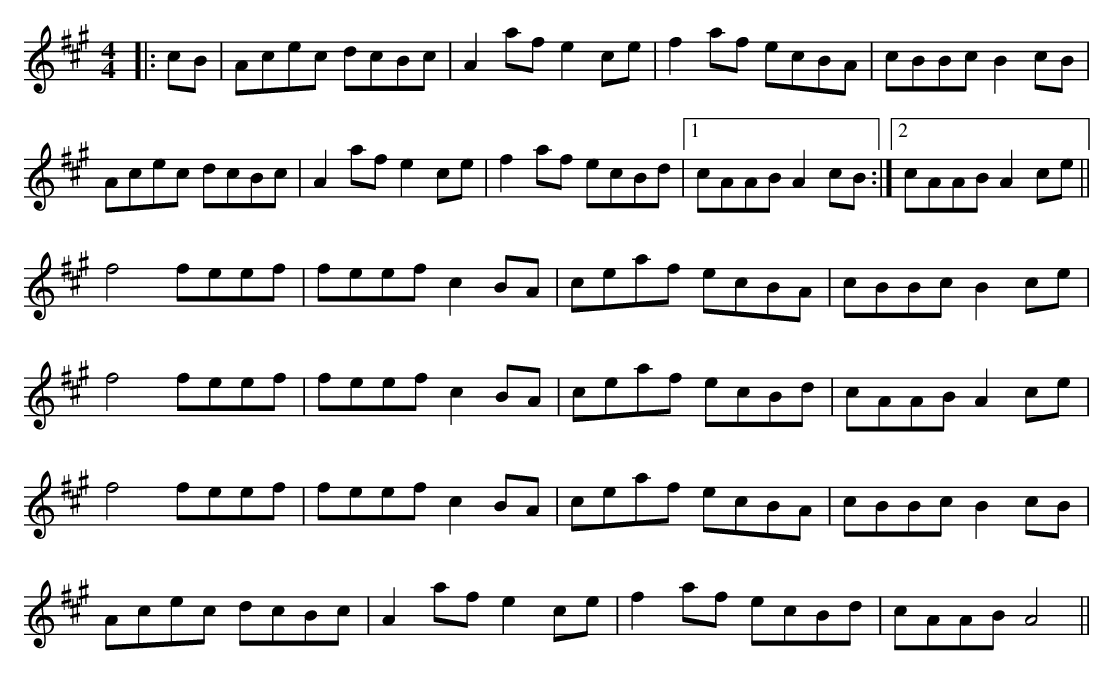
X:1
M:4/4
K:A
|:cB|Acec dcBc|A2 af e2 ce|f2 af ecBA|cBBc B2 cB|
Acec dcBc|A2 af e2 ce|f2 af ecBd|1 cAAB A2 cB:|2 cAAB A2 ce||
f4 feef|feef c2 BA|ceaf ecBA|cBBc B2 ce|
f4 feef|feef c2 BA|ceaf ecBd|cAAB A2 ce|
f4 feef|feef c2 BA|ceaf ecBA|cBBc B2 cB|
Acec dcBc|A2 af e2 ce|f2 af ecBd|cAAB A4||
